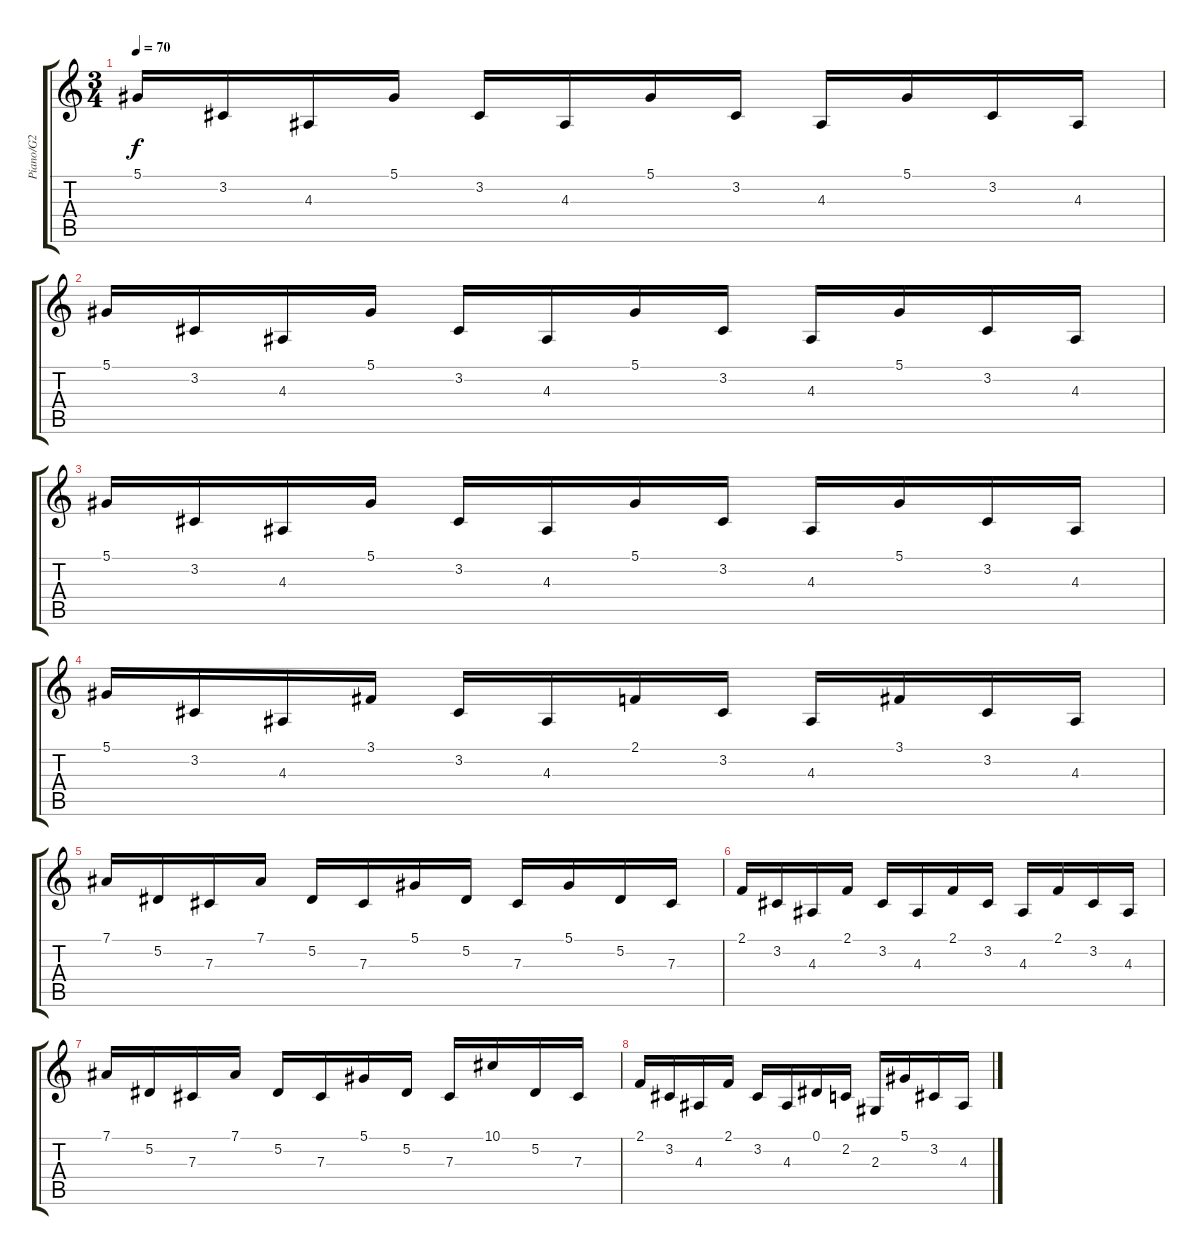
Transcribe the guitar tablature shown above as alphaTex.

\track ("Piano/G2" "Piano/G2") {instrument brightacousticpiano}
\staff {score tabs}
\tuning (Eb4 Bb3 Gb3 Db3 Ab2 Eb2) {hide}
\ts (3 4)
\tempo 70
\clef g2
\ks c
5.1.16{dy f} 3.2.16 4.3.16 5.1.16 3.2.16 4.3.16 5.1.16 3.2.16 4.3.16 5.1.16 3.2.16 4.3.16 |
5.1.16 3.2.16 4.3.16 5.1.16 3.2.16 4.3.16 5.1.16 3.2.16 4.3.16 5.1.16 3.2.16 4.3.16 |
5.1.16 3.2.16 4.3.16 5.1.16 3.2.16 4.3.16 5.1.16 3.2.16 4.3.16 5.1.16 3.2.16 4.3.16 |
5.1.16 3.2.16 4.3.16 3.1.16 3.2.16 4.3.16 2.1.16 3.2.16 4.3.16 3.1.16 3.2.16 4.3.16 |
7.1.16 5.2.16 7.3.16 7.1.16 5.2.16 7.3.16 5.1.16 5.2.16 7.3.16 5.1.16 5.2.16 7.3.16 |
2.1.16 3.2.16 4.3.16 2.1.16 3.2.16 4.3.16 2.1.16 3.2.16 4.3.16 2.1.16 3.2.16 4.3.16 |
7.1.16 5.2.16 7.3.16 7.1.16 5.2.16 7.3.16 5.1.16 5.2.16 7.3.16 10.1.16 5.2.16 7.3.16 |
2.1.16 3.2.16 4.3.16 2.1.16 3.2.16 4.3.16 0.1.16 2.2.16 2.3.16 5.1.16 3.2.16 4.3.16
